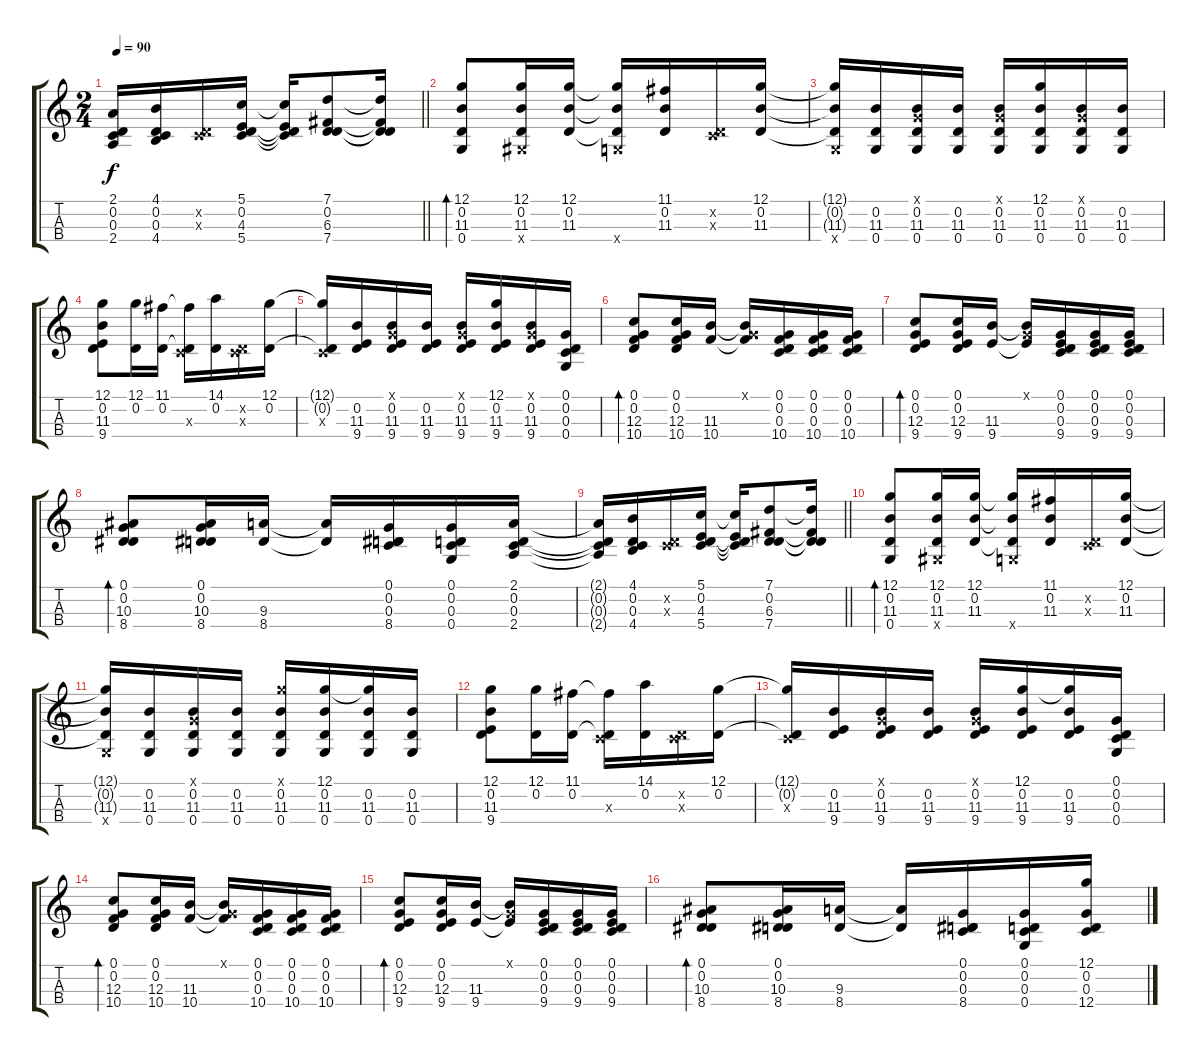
\track "" {instrument acousticguitarsteel}
\staff {score tabs}
\tuning (G3 D3 C3 G2) {hide}
\ts (2 4)
\tempo 90
\clef g2
\barLineRight lightlight
\ks c
(2.1{t} 0.2{t} 0.3{t} 2.4{t}).16{dy f} (4.1 0.2 0.3 4.4).16 (0.2{x} 0.3{x}).16 (5.1 0.2 4.3 5.4).16 (5.1{t} 0.2{t} 4.3{t} 5.4{t}).16 (7.1 0.2 6.3 7.4).8 (7.1{t} 0.2{t} 6.3{t} 7.4{t}).16 |
(12.1 0.2 11.3 0.4).8{bd 120 txt ""} (12.1 0.2 11.3 1.4{x}).16 (12.1 0.2 11.3).16 (12.1{t} 0.2{t} 11.3{t} 0.4{x}).16 (11.1 0.2 11.3).16 (0.2{x} 0.3{x}).16 (12.1 0.2 11.3).16 |
(12.1{t} 0.2{t} 11.3{t} 0.4{x}).16 (0.2 11.3 0.4).16 (0.1{x} 0.2 11.3 0.4).16 (0.2 11.3 0.4).16 (0.1{x} 0.2 11.3 0.4).16 (12.1 0.2 11.3 0.4).16 (0.1{x} 0.2 11.3 0.4).16 (0.2 11.3 0.4).16 |
(12.1 0.2 11.3 9.4).8 (12.1 0.2).16 (11.1 0.2).16 (11.1{t} 0.2{t} 0.3{x}).16 (14.1 0.2).16 (0.2{x} 0.3{x}).16 (12.1 0.2).16 |
(12.1{t} 0.2{t} 0.3{x}).16 (0.2 11.3 9.4).16 (0.1{x} 0.2 11.3 9.4).16 (0.2 11.3 9.4).16 (0.1{x} 0.2 11.3 9.4).16 (12.1 0.2 11.3 9.4).16 (0.1{x} 0.2 11.3 9.4).16 (0.1 0.2 0.3 0.4).16 |
(0.1 0.2 12.3 10.4).8{bd 120} (0.1 0.2 12.3 10.4).16 (11.3 10.4).16 (0.1{x} 11.3{t} 10.4{t}).16 (0.1 0.2 0.3 10.4).16 (0.1 0.2 0.3 10.4).16 (0.1 0.2 0.3 10.4).16 |
(0.1 0.2 12.3 9.4).8{bd 120} (0.1 0.2 12.3 9.4).16 (11.3 9.4).16 (0.1{x} 11.3{t} 9.4{t}).16 (0.1 0.2 0.3 9.4).16 (0.1 0.2 0.3 9.4).16 (0.1 0.2 0.3 9.4).16 |
(0.1 0.2 10.3 8.4).8{bd 120} (0.1 0.2 10.3 8.4).16 (9.3 8.4).16 (9.3{t} 8.4{t}).16 (0.1 0.2 0.3 8.4).16 (0.1 0.2 0.3 0.4).16 (2.1 0.2 0.3 2.4).16 |
\barLineRight lightlight
(2.1{t} 0.2{t} 0.3{t} 2.4{t}).16 (4.1 0.2 0.3 4.4).16 (0.2{x} 0.3{x}).16 (5.1 0.2 4.3 5.4).16 (5.1{t} 0.2{t} 4.3{t} 5.4{t}).16 (7.1 0.2 6.3 7.4).8 (7.1{t} 0.2{t} 6.3{t} 7.4{t}).16 |
(12.1 0.2 11.3 0.4).8{bd 120} (12.1 0.2 11.3 1.4{x}).16 (12.1 0.2 11.3).16 (12.1{t} 0.2{t} 11.3{t} 0.4{x}).16 (11.1 0.2 11.3).16 (0.2{x} 0.3{x}).16 (12.1 0.2 11.3).16 |
(12.1{t} 0.2{t} 11.3{t} 0.4{x}).16 (0.2 11.3 0.4).16 (0.1{x} 0.2 11.3 0.4).16 (0.2 11.3 0.4).16 (12.1{x} 0.2 11.3 0.4).16 (12.1 0.2 11.3 0.4).16 (12.1{t} 0.2 11.3 0.4).16 (0.2 11.3 0.4).16 |
(12.1 0.2 11.3 9.4).8 (12.1 0.2).16 (11.1 0.2).16 (11.1{t} 0.2{t} 0.3{x}).16 (14.1 0.2).16 (0.2{x} 0.3{x}).16 (12.1 0.2).16 |
(12.1{t} 0.2{t} 0.3{x}).16 (0.2 11.3 9.4).16 (0.1{x} 0.2 11.3 9.4).16 (0.2 11.3 9.4).16 (0.1{x} 0.2 11.3 9.4).16 (12.1 0.2 11.3 9.4).16 (12.1{t} 0.2 11.3 9.4).16 (0.1 0.2 0.3 0.4).16 |
(0.1 0.2 12.3 10.4).8{bd 120} (0.1 0.2 12.3 10.4).16 (11.3 10.4).16 (0.1{x} 11.3{t} 10.4{t}).16 (0.1 0.2 0.3 10.4).16 (0.1 0.2 0.3 10.4).16 (0.1 0.2 0.3 10.4).16 |
(0.1 0.2 12.3 9.4).8{bd 120} (0.1 0.2 12.3 9.4).16 (11.3 9.4).16 (0.1{x} 11.3{t} 9.4{t}).16 (0.1 0.2 0.3 9.4).16 (0.1 0.2 0.3 9.4).16 (0.1 0.2 0.3 9.4).16 |
(0.1 0.2 10.3 8.4).8{bd 120} (0.1 0.2 10.3 8.4).16 (9.3 8.4).16 (9.3{t} 8.4{t}).16 (0.1 0.2 0.3 8.4).16 (0.1 0.2 0.3 0.4).16 (12.1 0.2 0.3 12.4).16
